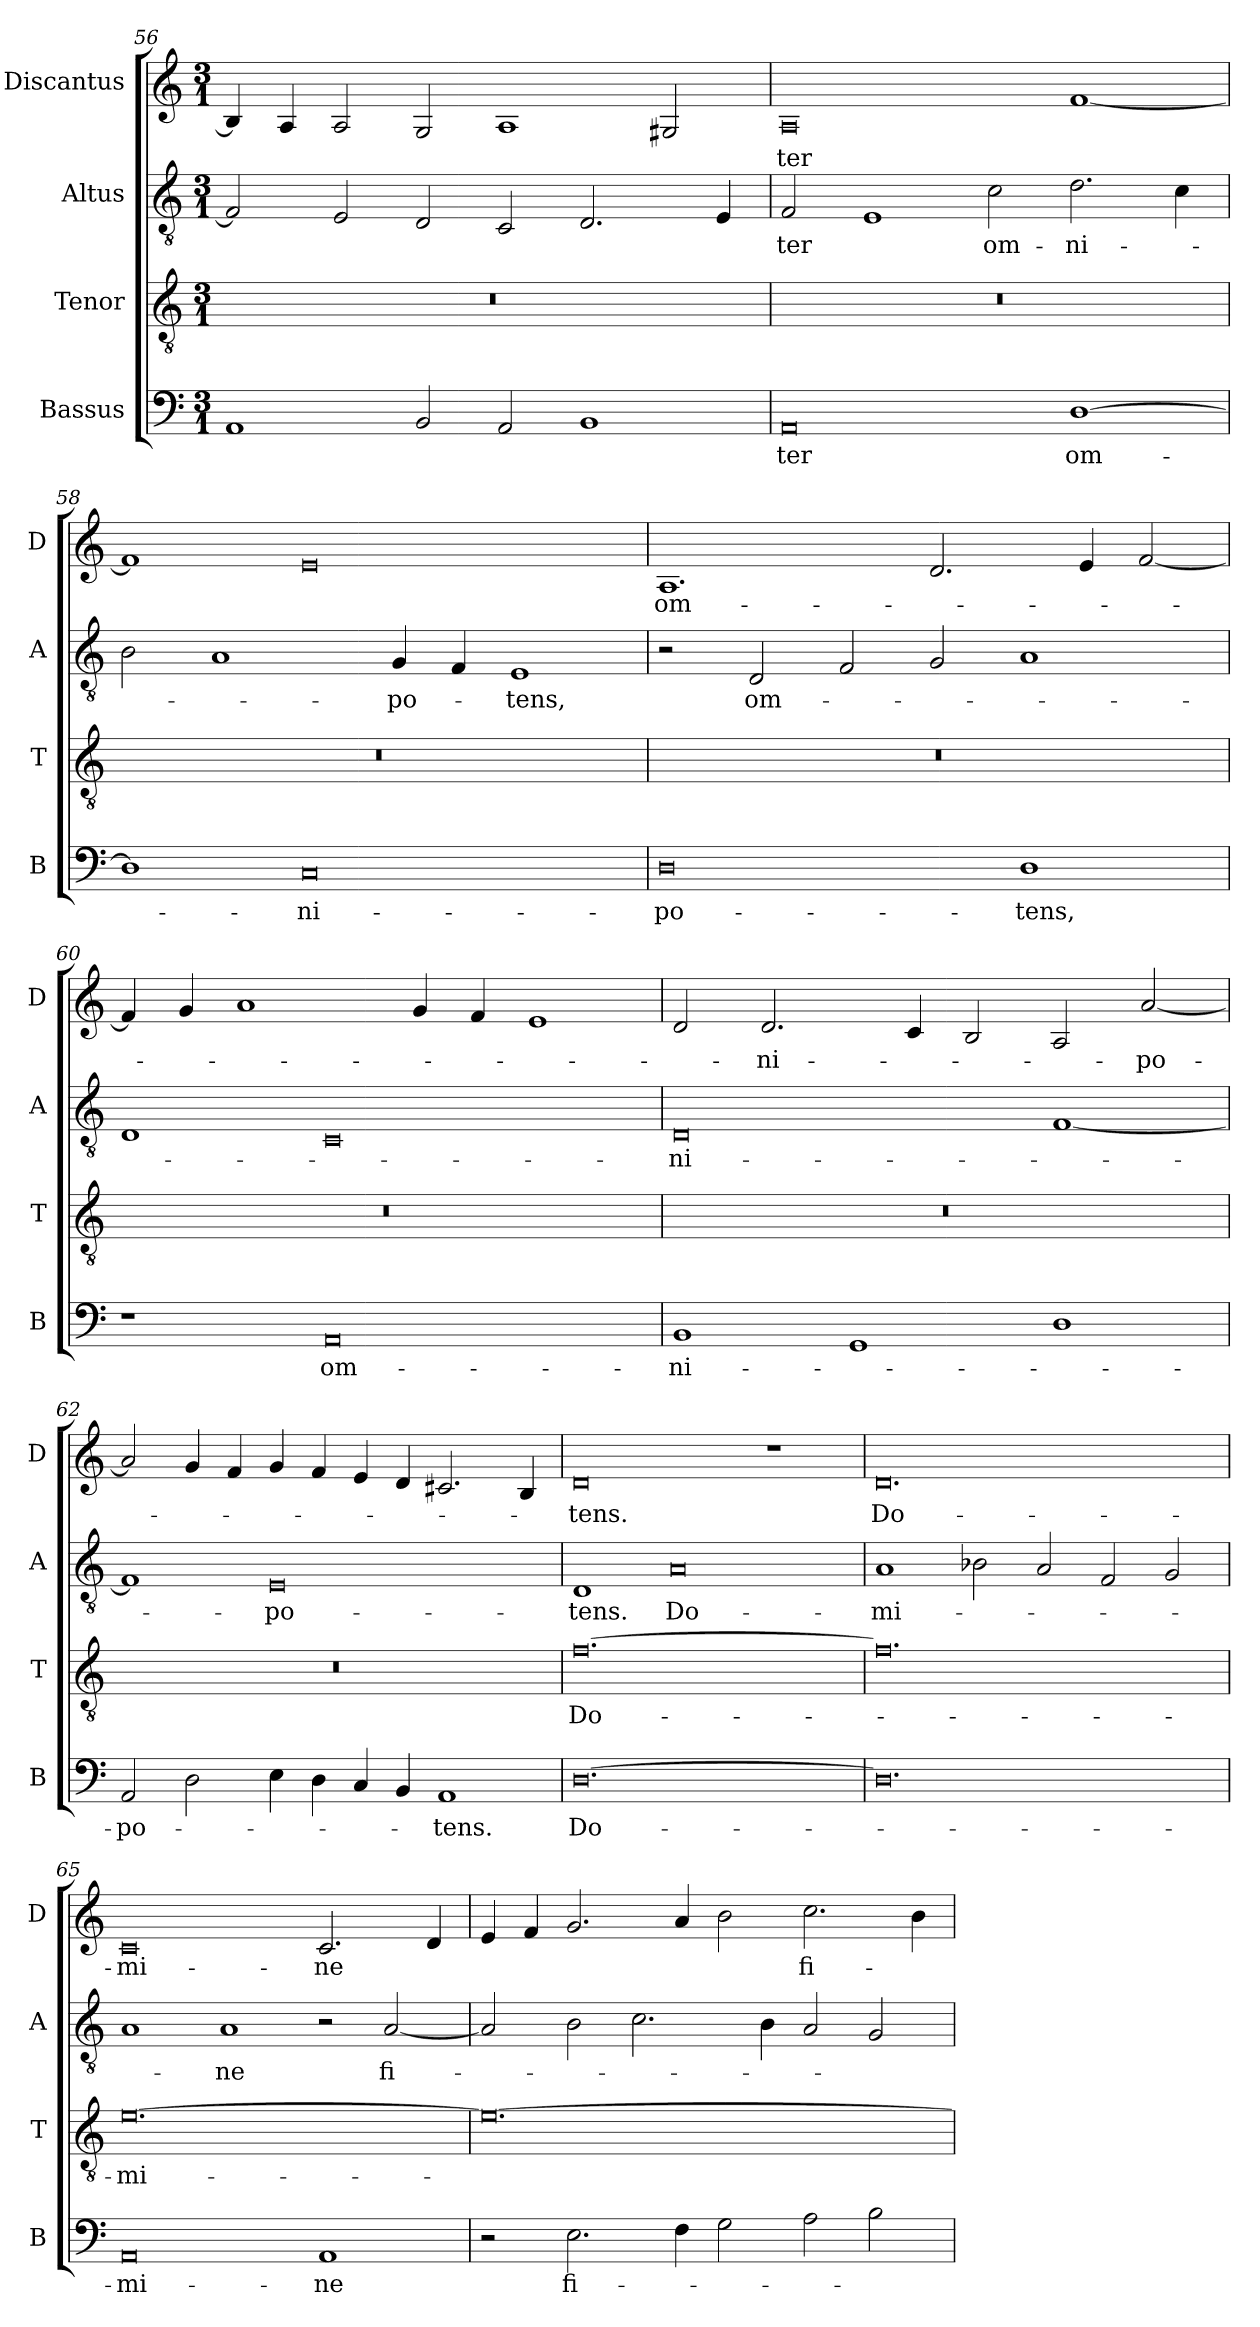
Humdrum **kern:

**kern	**text	**kern	**text	**kern	**text	**kern	**text
*part4	*part4	*part3	*part3	*part2	*part2	*part1	*part1
*staff4	*staff4	*staff3	*staff3	*staff2	*staff2	*staff1	*staff1
*I"Bassus	*	*I"Tenor	*	*I"Altus	*	*I"Discantus	*
*I'B	*	*I'T	*	*I'A	*	*I'D	*
*clefF4	*	*clefGv2	*	*clefGv2	*	*clefG2	*
*k[]	*	*k[]	*	*k[]	*	*k[]	*
*M3/1	*	*M3/1	*	*M3/1	*	*M3/1	*
=56	=56	=56	=56	=56	=56	=56	=56
1AA	.	0.r	.	2F]	.	4B]	.
.	.	.	.	.	.	4A	.
.	.	.	.	2E	.	2A	.
2BB	.	.	.	2D	.	2G	.
2AA	.	.	.	2C	.	1A	.
1BB	.	.	.	2.D	.	.	.
.	.	.	.	.	.	2G#X	.
.	.	.	.	4E	.	.	.
=57	=57	=57	=57	=57	=57	=57	=57
0AA	-ter	0.r	.	2F	-ter	0A	-ter
.	.	.	.	1E	.	.	.
.	.	.	.	2c	om-	.	.
[1D	om-	.	.	2.d	-ni-	[1f	.
.	.	.	.	4c	.	.	.
=58	=58	=58	=58	=58	=58	=58	=58
1D]	.	0.r	.	2B	.	1f]	.
.	.	.	.	1A	.	.	.
0C	-ni-	.	.	.	.	0e	.
.	.	.	.	4G	-po-	.	.
.	.	.	.	4F	.	.	.
.	.	.	.	1E	-tens,	.	.
=59	=59	=59	=59	=59	=59	=59	=59
0D	-po-	0.r	.	2r	.	1.A	om-
.	.	.	.	2D	om-	.	.
.	.	.	.	2F	.	.	.
.	.	.	.	2G	.	2.d	.
1D	-tens,	.	.	1A	.	.	.
.	.	.	.	.	.	4e	.
.	.	.	.	.	.	[2f	.
=60	=60	=60	=60	=60	=60	=60	=60
1r	.	0.r	.	1D	.	4f]	.
.	.	.	.	.	.	4g	.
.	.	.	.	.	.	1a	.
0AA	om-	.	.	0C	.	.	.
.	.	.	.	.	.	4g	.
.	.	.	.	.	.	4f	.
.	.	.	.	.	.	1e	.
=61	=61	=61	=61	=61	=61	=61	=61
1BB	-ni-	0.r	.	0D	-ni-	2d	.
.	.	.	.	.	.	2.d	-ni-
1GG	.	.	.	.	.	.	.
.	.	.	.	.	.	4c	.
.	.	.	.	.	.	2B	.
1D	.	.	.	[1F	.	2A	.
.	.	.	.	.	.	[2a	-po-
=62	=62	=62	=62	=62	=62	=62	=62
2AA	-po-	0.r	.	1F]	.	2a]	.
2D	.	.	.	.	.	4g	.
.	.	.	.	.	.	4f	.
4E	.	.	.	0E	-po-	4g	.
4D	.	.	.	.	.	4f	.
4C	.	.	.	.	.	4e	.
4BB	.	.	.	.	.	4d	.
1AA	-tens.	.	.	.	.	2.c#X	.
.	.	.	.	.	.	4B	.
=63	=63	=63	=63	=63	=63	=63	=63
[0.D	Do-	[0.f	Do-	1D	-tens.	0d	-tens.
.	.	.	.	0A	Do-	.	.
.	.	.	.	.	.	1r	.
=64	=64	=64	=64	=64	=64	=64	=64
0.D]	.	0.f]	.	1A	-mi-	0.d	Do-
.	.	.	.	2B-X	.	.	.
.	.	.	.	2A	.	.	.
.	.	.	.	2F	.	.	.
.	.	.	.	2G	.	.	.
=65	=65	=65	=65	=65	=65	=65	=65
0AA	-mi-	[0.e	-mi-	1A	.	0c	-mi-
.	.	.	.	1A	-ne	.	.
1AA	-ne	.	.	2r	.	2.c	-ne
.	.	.	.	[2A	fi-	.	.
.	.	.	.	.	.	4d	.
=66	=66	=66	=66	=66	=66	=66	=66
2r	.	0.e_	.	2A]	.	4e	.
.	.	.	.	.	.	4f	.
2.E	fi-	.	.	2B	.	2.g	.
.	.	.	.	2.c	.	.	.
4F	.	.	.	.	.	4a	.
2G	.	.	.	.	.	2b	.
.	.	.	.	4B	.	.	.
2A	.	.	.	2A	.	2.cc	fi-
2B	.	.	.	2G	.	.	.
.	.	.	.	.	.	4b	.
=	=	=	=	=	=	=	=
*-	*-	*-	*-	*-	*-	*-	*-
